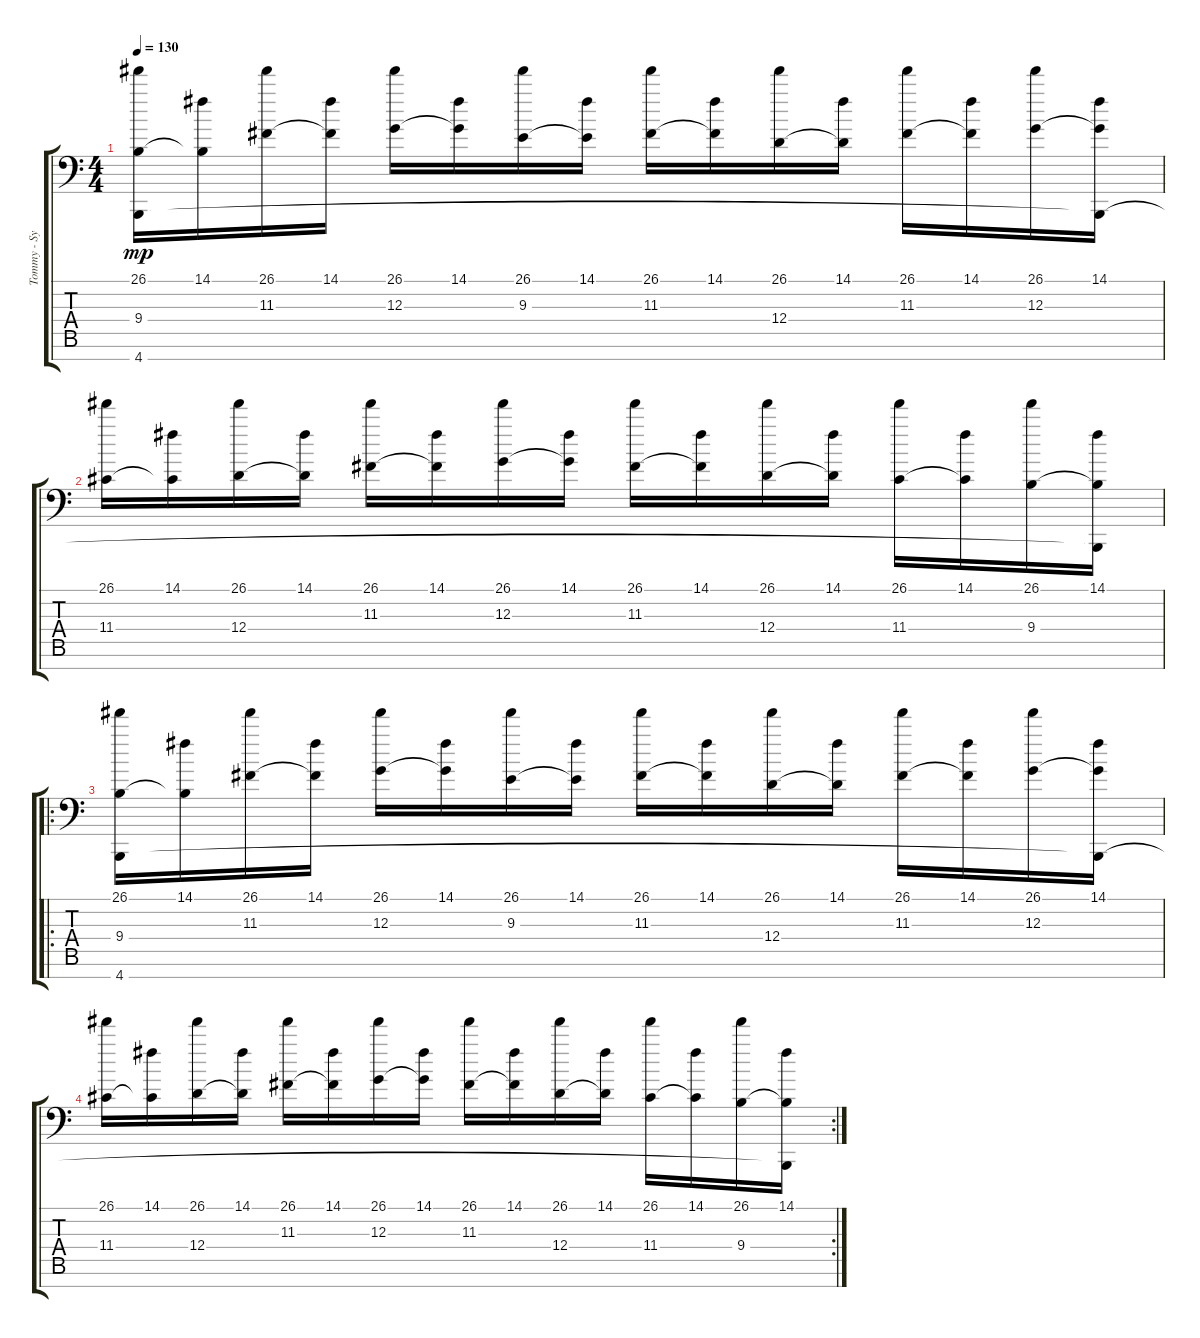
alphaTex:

\track ("Tommy - Synth" "Tommy - Sy") {instrument harpsichord}
\staff {score tabs}
\tuning (E4 B3 G3 D3 A2 E2 G1) {hide}
\ts (4 4)
\tempo 130
\clef f4
\ks c
(26.1 9.4 4.7).16{dy mp} (14.1 9.4{t}).16 (26.1 11.3).16 (14.1 11.3{t}).16 (26.1 12.3).16 (14.1 12.3{t}).16 (26.1 9.3).16 (14.1 9.3{t}).16 (26.1 11.3).16 (14.1 11.3{t}).16 (26.1 12.4).16 (14.1 12.4{t}).16 (26.1 11.3).16 (14.1 11.3{t}).16 (26.1 12.3).16 (14.1 12.3{t} 4.7{t}).16 |
(26.1 11.4).16 (14.1 11.4{t}).16 (26.1 12.4).16 (14.1 12.4{t}).16 (26.1 11.3).16 (14.1 11.3{t}).16 (26.1 12.3).16 (14.1 12.3{t}).16 (26.1 11.3).16 (14.1 11.3{t}).16 (26.1 12.4).16 (14.1 12.4{t}).16 (26.1 11.4).16 (14.1 11.4{t}).16 (26.1 9.4).16 (14.1 9.4{t} 4.7{t}).16 |
\ro
(26.1 9.4 4.7).16 (14.1 9.4{t}).16 (26.1 11.3).16 (14.1 11.3{t}).16 (26.1 12.3).16 (14.1 12.3{t}).16 (26.1 9.3).16 (14.1 9.3{t}).16 (26.1 11.3).16 (14.1 11.3{t}).16 (26.1 12.4).16 (14.1 12.4{t}).16 (26.1 11.3).16 (14.1 11.3{t}).16 (26.1 12.3).16 (14.1 12.3{t} 4.7{t}).16 |
\rc 2
(26.1 11.4).16 (14.1 11.4{t}).16 (26.1 12.4).16 (14.1 12.4{t}).16 (26.1 11.3).16 (14.1 11.3{t}).16 (26.1 12.3).16 (14.1 12.3{t}).16 (26.1 11.3).16 (14.1 11.3{t}).16 (26.1 12.4).16 (14.1 12.4{t}).16 (26.1 11.4).16 (14.1 11.4{t}).16 (26.1 9.4).16 (14.1 9.4{t} 4.7{t}).16
